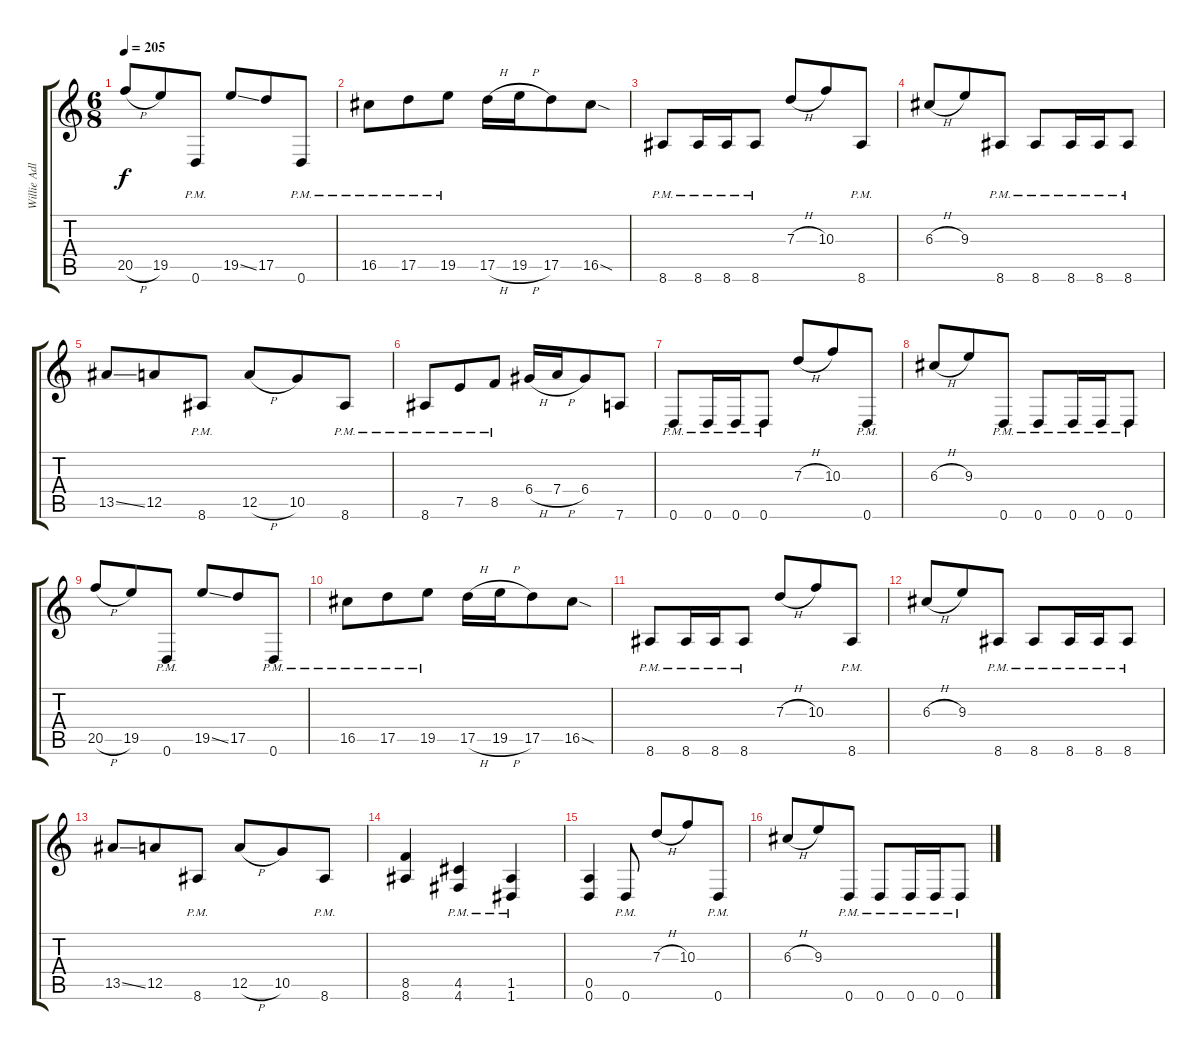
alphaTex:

\track ("Willie Adler - Rhythm" "Willie Adl") {instrument distortionguitar}
\staff {score tabs}
\tuning (E4 B3 G3 D3 A2 D2) {hide}
\ts (6 8)
\tempo 205
\clef g2
\ks c
20.5{h}.8{dy f} 19.5.8 0.6{pm}.8 19.5{ss}.8 17.5.8 0.6{pm}.8 |
16.5{pm}.8 17.5{pm}.8 19.5{pm}.8 17.5{h}.16 19.5{h}.16 17.5.8 16.5{sod}.8 |
8.6{pm}.8 8.6{pm}.16 8.6{pm}.16 8.6{pm}.8 7.3{h}.8 10.3.8 8.6{pm}.8 |
6.3{h}.8 9.3.8 8.6{pm}.8 8.6{pm}.8 8.6{pm}.16 8.6{pm}.16 8.6{pm}.8 |
13.5{ss}.8 12.5.8 8.6{pm}.8 12.5{h}.8 10.5.8 8.6{pm}.8 |
8.6{pm}.8 7.5{pm}.8 8.5{pm}.8 6.4{h}.16 7.4{h}.16 6.4.8 7.6.8 |
0.6{pm}.8 0.6{pm}.16 0.6{pm}.16 0.6{pm}.8 7.3{h}.8 10.3.8 0.6{pm}.8 |
6.3{h}.8 9.3.8 0.6{pm}.8 0.6{pm}.8 0.6{pm}.16 0.6{pm}.16 0.6{pm}.8 |
20.5{h}.8 19.5.8 0.6{pm}.8 19.5{ss}.8 17.5.8 0.6{pm}.8 |
16.5{pm}.8 17.5{pm}.8 19.5{pm}.8 17.5{h}.16 19.5{h}.16 17.5.8 16.5{sod}.8 |
8.6{pm}.8 8.6{pm}.16 8.6{pm}.16 8.6{pm}.8 7.3{h}.8 10.3.8 8.6{pm}.8 |
6.3{h}.8 9.3.8 8.6{pm}.8 8.6{pm}.8 8.6{pm}.16 8.6{pm}.16 8.6{pm}.8 |
13.5{ss}.8 12.5.8 8.6{pm}.8 12.5{h}.8 10.5.8 8.6{pm}.8 |
(8.5 8.6).4 (4.5{pm} 4.6{pm}).4 (1.5{pm} 1.6{pm}).4 |
(0.5 0.6).4 0.6{pm}.8 7.3{h}.8 10.3.8 0.6{pm}.8 |
6.3{h}.8 9.3.8 0.6{pm}.8 0.6{pm}.8 0.6{pm}.16 0.6{pm}.16 0.6{pm}.8
